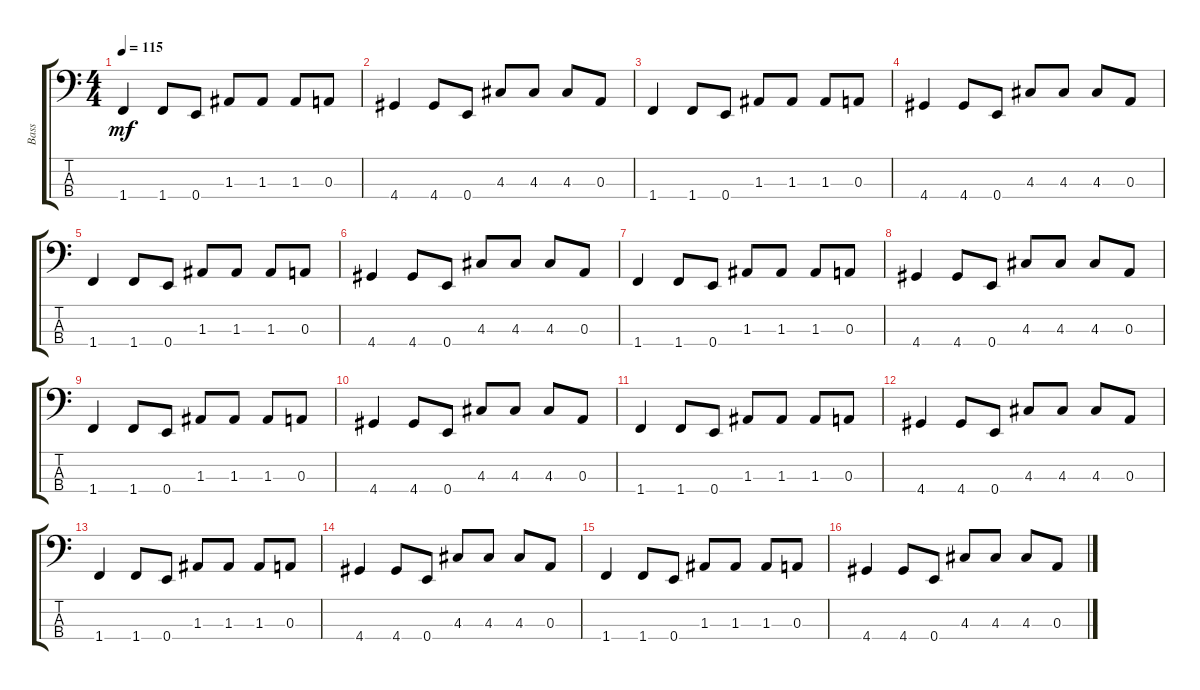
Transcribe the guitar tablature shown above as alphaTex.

\track ("Bass" "Bass") {instrument electricbassfinger}
\staff {score tabs}
\tuning (G2 D2 A1 E1) {hide}
\ts (4 4)
\tempo 115
\clef f4
\ks c
1.4.4{dy mf} 1.4.8 0.4.8 1.3.8 1.3.8 1.3.8 0.3.8 |
4.4.4 4.4.8 0.4.8 4.3.8 4.3.8 4.3.8 0.3.8 |
1.4.4 1.4.8 0.4.8 1.3.8 1.3.8 1.3.8 0.3.8 |
4.4.4 4.4.8 0.4.8 4.3.8 4.3.8 4.3.8 0.3.8 |
1.4.4 1.4.8 0.4.8 1.3.8 1.3.8 1.3.8 0.3.8 |
4.4.4 4.4.8 0.4.8 4.3.8 4.3.8 4.3.8 0.3.8 |
1.4.4 1.4.8 0.4.8 1.3.8 1.3.8 1.3.8 0.3.8 |
4.4.4 4.4.8 0.4.8 4.3.8 4.3.8 4.3.8 0.3.8 |
1.4.4 1.4.8 0.4.8 1.3.8 1.3.8 1.3.8 0.3.8 |
4.4.4 4.4.8 0.4.8 4.3.8 4.3.8 4.3.8 0.3.8 |
1.4.4 1.4.8 0.4.8 1.3.8 1.3.8 1.3.8 0.3.8 |
4.4.4 4.4.8 0.4.8 4.3.8 4.3.8 4.3.8 0.3.8 |
1.4.4 1.4.8 0.4.8 1.3.8 1.3.8 1.3.8 0.3.8 |
4.4.4 4.4.8 0.4.8 4.3.8 4.3.8 4.3.8 0.3.8 |
1.4.4 1.4.8 0.4.8 1.3.8 1.3.8 1.3.8 0.3.8 |
4.4.4 4.4.8 0.4.8 4.3.8 4.3.8 4.3.8 0.3.8
